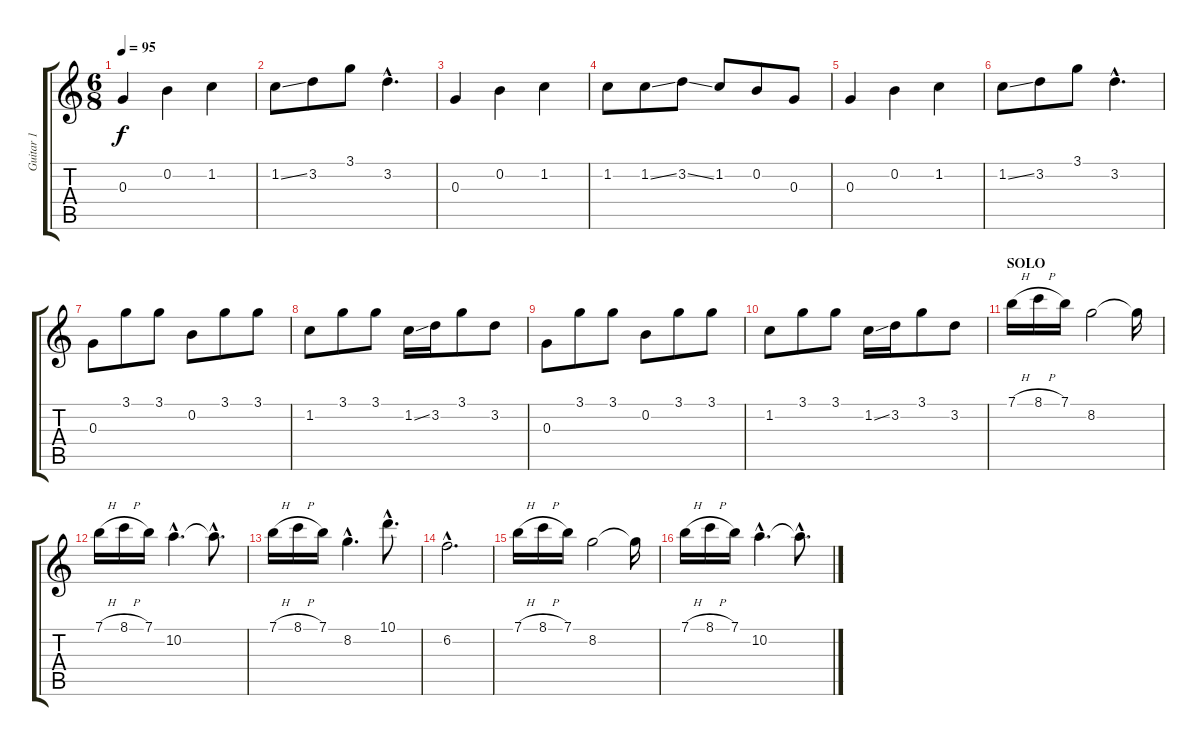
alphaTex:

\track ("Guitar 1" "Guitar 1") {instrument electricguitarclean}
\staff {score tabs}
\tuning (E4 B3 G3 D3 A2 E2) {hide}
\ts (6 8)
\tempo 95
\clef g2
\ks c
0.3.4{dy f} 0.2.4 1.2.4 |
1.2{ss}.8 3.2.8 3.1.8 3.2{hac}.4{d} |
0.3.4 0.2.4 1.2.4 |
1.2.8 1.2{ss}.8 3.2{ss}.8 1.2.8 0.2.8 0.3.8 |
0.3.4 0.2.4 1.2.4 |
1.2{ss}.8 3.2.8 3.1.8 3.2{hac}.4{d} |
0.3.8 3.1.8 3.1.8 0.2.8 3.1.8 3.1.8 |
1.2.8 3.1.8 3.1.8 1.2{ss}.16 3.2.16 3.1.8 3.2.8 |
0.3.8 3.1.8 3.1.8 0.2.8 3.1.8 3.1.8 |
1.2.8 3.1.8 3.1.8 1.2{ss}.16 3.2.16 3.1.8 3.2.8 |
\section ("" "SOLO")
7.1{h}.16{volume 13 instrument lead2sawtooth} 8.1{h}.16 7.1.16 8.2.2 8.2{t}.16 |
7.1{h}.16 8.1{h}.16 7.1.16 10.2{hac}.4{d} 10.2{hac t}.8{d} |
7.1{h}.16 8.1{h}.16 7.1.16 8.2{hac}.4{d} 10.1{hac}.8{d} |
6.2{hac}.2{d} |
7.1{h}.16 8.1{h}.16 7.1.16 8.2.2 8.2{t}.16 |
7.1{h}.16 8.1{h}.16 7.1.16 10.2{hac}.4{d} 10.2{hac t}.8{d}
